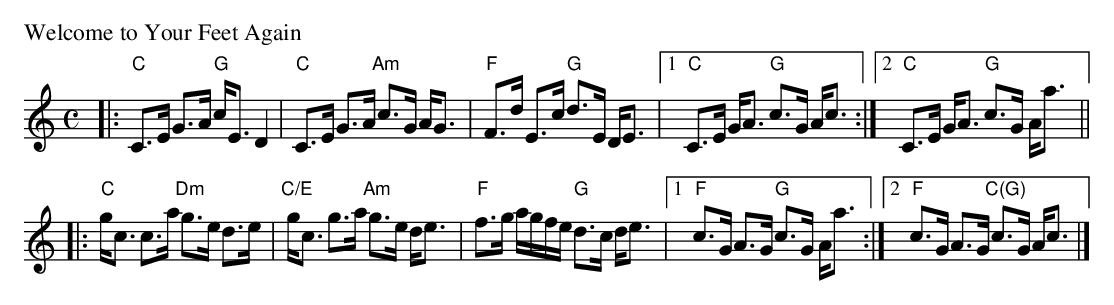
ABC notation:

X:1
P: Welcome to Your Feet Again
M: C
L: 1/16
K: C
|: "C"C3E G3A  "G"cE3 D4  |   "C"C3E G3A "Am"c3G AG3 \
|  "F"F3d E3c  "G"d3E DE3 |1  "C"C3E GA3  "G"c3G Ac3 :|2 "C"C3E GA3 "G"c3G Aa3 ||
|: "C"gc3 c3a "Dm"g3e d3e | "C/E"gc3 g3a "Am"g3e de3 \
|  "F"f3g agfe "G"d3c de3 |1  "F"c3G A3G  "G"c3G Aa3 :|2 "F"c3G A3G "C(G)"c3G Ac3 |]
